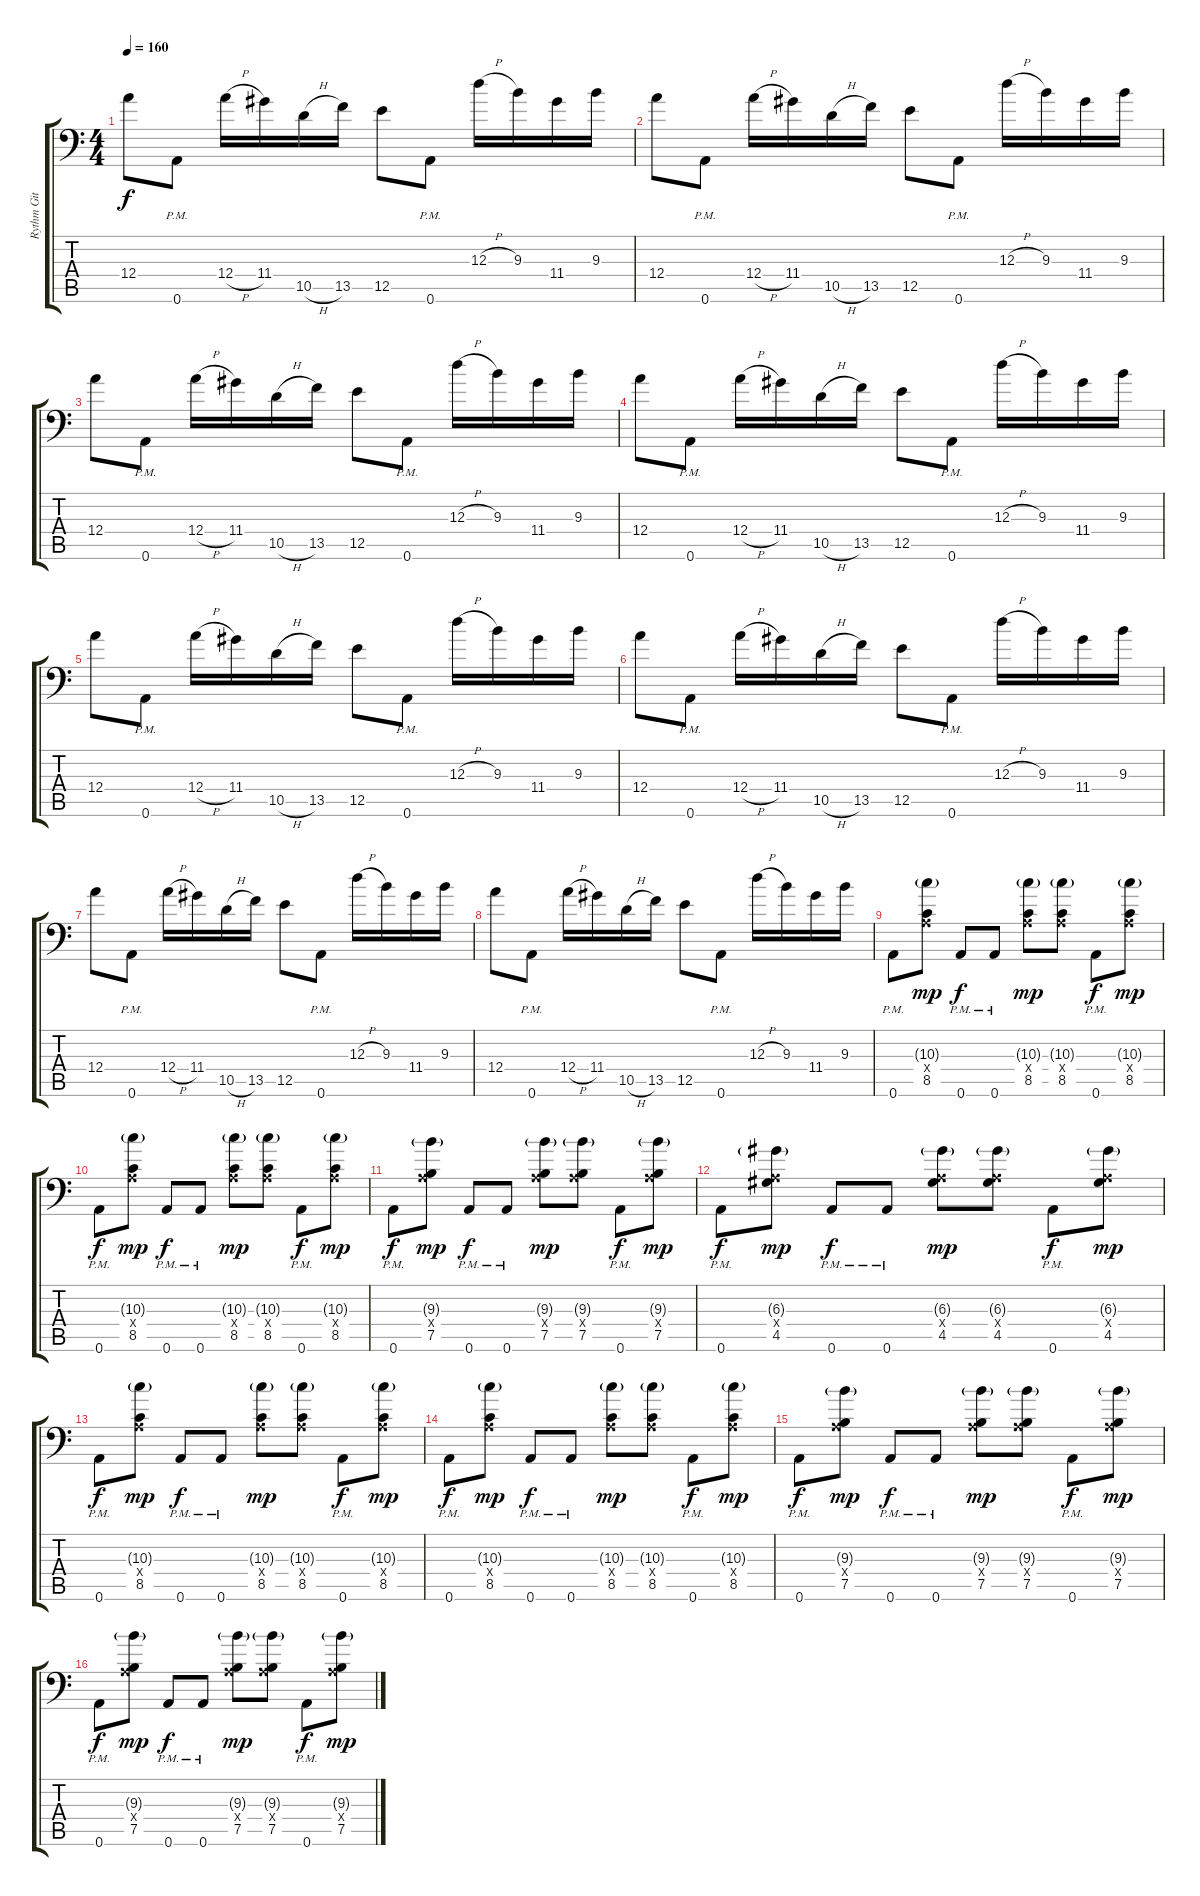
\track ("Rythm Git 2" "Rythm Git ") {instrument distortionguitar}
\staff {score tabs}
\tuning (B3 Gb3 D3 A2 E2 A1) {hide}
\ts (4 4)
\tempo 160
\clef f4
\ks c
12.4.8{dy f} 0.6{pm}.8 12.4{h}.16 11.4.16 10.5{h}.16 13.5.16 12.5.8 0.6{pm}.8 12.3{h}.16 9.3.16 11.4.16 9.3.16 |
12.4.8 0.6{pm}.8 12.4{h}.16 11.4.16 10.5{h}.16 13.5.16 12.5.8 0.6{pm}.8 12.3{h}.16 9.3.16 11.4.16 9.3.16 |
12.4.8 0.6{pm}.8 12.4{h}.16 11.4.16 10.5{h}.16 13.5.16 12.5.8 0.6{pm}.8 12.3{h}.16 9.3.16 11.4.16 9.3.16 |
12.4.8 0.6{pm}.8 12.4{h}.16 11.4.16 10.5{h}.16 13.5.16 12.5.8 0.6{pm}.8 12.3{h}.16 9.3.16 11.4.16 9.3.16 |
12.4.8 0.6{pm}.8 12.4{h}.16 11.4.16 10.5{h}.16 13.5.16 12.5.8 0.6{pm}.8 12.3{h}.16 9.3.16 11.4.16 9.3.16 |
12.4.8 0.6{pm}.8 12.4{h}.16 11.4.16 10.5{h}.16 13.5.16 12.5.8 0.6{pm}.8 12.3{h}.16 9.3.16 11.4.16 9.3.16 |
12.4.8 0.6{pm}.8 12.4{h}.16 11.4.16 10.5{h}.16 13.5.16 12.5.8 0.6{pm}.8 12.3{h}.16 9.3.16 11.4.16 9.3.16 |
12.4.8 0.6{pm}.8 12.4{h}.16 11.4.16 10.5{h}.16 13.5.16 12.5.8 0.6{pm}.8 12.3{h}.16 9.3.16 11.4.16 9.3.16 |
0.6{pm}.8 (10.3{g} 0.4{x} 8.5).8{dy mp} 0.6{pm}.8{dy f} 0.6{pm}.8 (10.3{g} 0.4{x} 8.5).8{dy mp} (10.3{g} 0.4{x} 8.5).8 0.6{pm}.8{dy f} (10.3{g} 0.4{x} 8.5).8{dy mp} |
0.6{pm}.8{dy f} (10.3{g} 0.4{x} 8.5).8{dy mp} 0.6{pm}.8{dy f} 0.6{pm}.8 (10.3{g} 0.4{x} 8.5).8{dy mp} (10.3{g} 0.4{x} 8.5).8 0.6{pm}.8{dy f} (10.3{g} 0.4{x} 8.5).8{dy mp} |
0.6{pm}.8{dy f} (9.3{g} 0.4{x} 7.5).8{dy mp} 0.6{pm}.8{dy f} 0.6{pm}.8 (9.3{g} 0.4{x} 7.5).8{dy mp} (9.3{g} 0.4{x} 7.5).8 0.6{pm}.8{dy f} (9.3{g} 0.4{x} 7.5).8{dy mp} |
0.6{pm}.8{dy f} (6.3{g} 0.4{x} 4.5).8{dy mp} 0.6{pm}.8{dy f} 0.6{pm}.8 (6.3{g} 0.4{x} 4.5).8{dy mp} (6.3{g} 0.4{x} 4.5).8 0.6{pm}.8{dy f} (6.3{g} 0.4{x} 4.5).8{dy mp} |
0.6{pm}.8{dy f} (10.3{g} 0.4{x} 8.5).8{dy mp} 0.6{pm}.8{dy f} 0.6{pm}.8 (10.3{g} 0.4{x} 8.5).8{dy mp} (10.3{g} 0.4{x} 8.5).8 0.6{pm}.8{dy f} (10.3{g} 0.4{x} 8.5).8{dy mp} |
0.6{pm}.8{dy f} (10.3{g} 0.4{x} 8.5).8{dy mp} 0.6{pm}.8{dy f} 0.6{pm}.8 (10.3{g} 0.4{x} 8.5).8{dy mp} (10.3{g} 0.4{x} 8.5).8 0.6{pm}.8{dy f} (10.3{g} 0.4{x} 8.5).8{dy mp} |
0.6{pm}.8{dy f} (9.3{g} 0.4{x} 7.5).8{dy mp} 0.6{pm}.8{dy f} 0.6{pm}.8 (9.3{g} 0.4{x} 7.5).8{dy mp} (9.3{g} 0.4{x} 7.5).8 0.6{pm}.8{dy f} (9.3{g} 0.4{x} 7.5).8{dy mp} |
0.6{pm}.8{dy f} (9.3{g} 0.4{x} 7.5).8{dy mp} 0.6{pm}.8{dy f} 0.6{pm}.8 (9.3{g} 0.4{x} 7.5).8{dy mp} (9.3{g} 0.4{x} 7.5).8 0.6{pm}.8{dy f} (9.3{g} 0.4{x} 7.5).8{dy mp}
